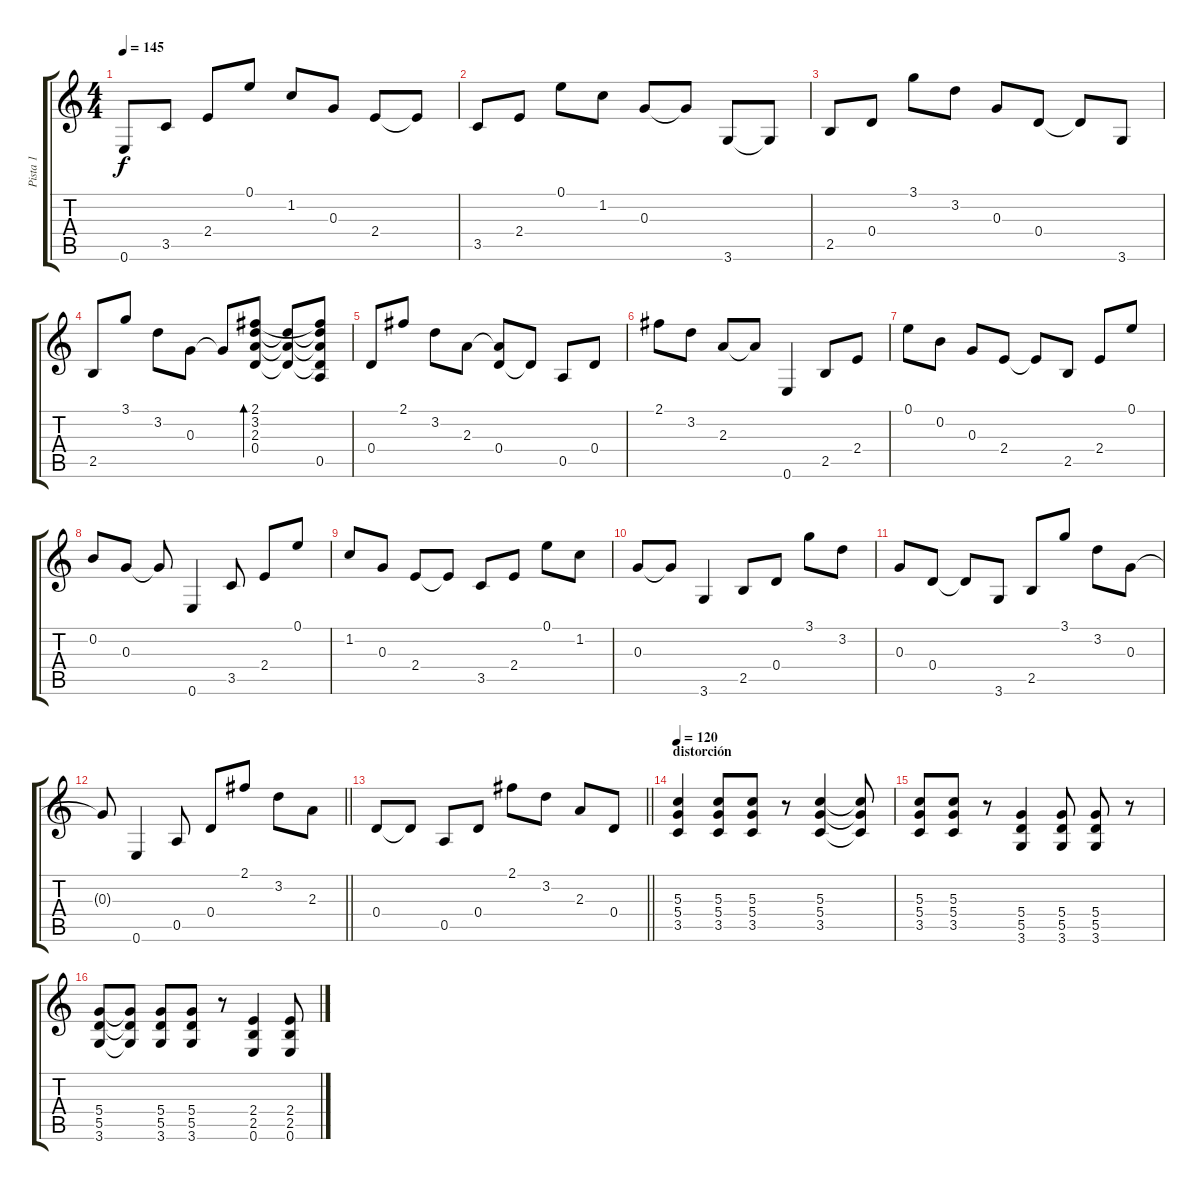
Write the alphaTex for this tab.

\track ("Pista 1" "Pista 1") {instrument electricguitarclean}
\staff {score tabs}
\tuning (E4 B3 G3 D3 A2 E2) {hide}
\ts (4 4)
\tempo 145
\clef g2
\ks c
0.6{t}.8{dy f} 3.5.8 2.4.8 0.1.8 1.2.8 0.3.8 2.4.8 2.4{t}.8 |
3.5.8 2.4.8 0.1.8 1.2.8 0.3.8 0.3{t}.8 3.6.8 3.6{t}.8 |
2.5.8 0.4.8 3.1.8 3.2.8 0.3.8 0.4.8 0.4{t}.8 3.6.8 |
2.5.8 3.1.8 3.2.8 0.3.8 0.3{t}.8 (2.1 3.2 2.3 0.4).8{bd 120} (3.2{t} 2.3{t} 0.4{t}).8 (2.1{t} 3.2{t} 2.3{t} 0.4{t} 0.5).8 |
0.4.8 2.1.8 3.2.8 2.3.8 (2.3{t} 0.4).8 0.4{t}.8 0.5.8 0.4.8 |
2.1.8 3.2.8 2.3.8 2.3{t}.8 0.6.4 2.5.8 2.4.8 |
0.1.8 0.2.8 0.3.8 2.4.8 2.4{t}.8 2.5.8 2.4.8 0.1.8 |
0.2.8 0.3.8 0.3{t}.8 0.6.4 3.5.8 2.4.8 0.1.8 |
1.2.8 0.3.8 2.4.8 2.4{t}.8 3.5.8 2.4.8 0.1.8 1.2.8 |
0.3.8 0.3{t}.8 3.6.4 2.5.8 0.4.8 3.1.8 3.2.8 |
0.3.8 0.4.8 0.4{t}.8 3.6.8 2.5.8 3.1.8 3.2.8 0.3.8 |
\barLineRight lightlight
0.3{t}.8 0.6.4 0.5.8 0.4.8 2.1.8 3.2.8 2.3.8 |
\barLineRight lightlight
0.4.8 0.4{t}.8 0.5.8 0.4.8 2.1.8 3.2.8 2.3.8 0.4.8 |
\section ("" "distorción")
\tempo 120
(5.3 5.4 3.5).4{instrument distortionguitar} (5.3 5.4 3.5).8 (5.3 5.4 3.5).8 r.8 (5.3 5.4 3.5).4 (5.3{t} 5.4{t} 3.5{t}).8 |
(5.3 5.4 3.5).8 (5.3 5.4 3.5).8 r.8 (5.4 5.5 3.6).4 (5.4 5.5 3.6).8 (5.4 5.5 3.6).8 r.8 |
(5.4 5.5 3.6).8 (5.4{t} 5.5{t} 3.6{t}).8 (5.4 5.5 3.6).8 (5.4 5.5 3.6).8 r.8 (2.4 2.5 0.6).4 (2.4 2.5 0.6).8
